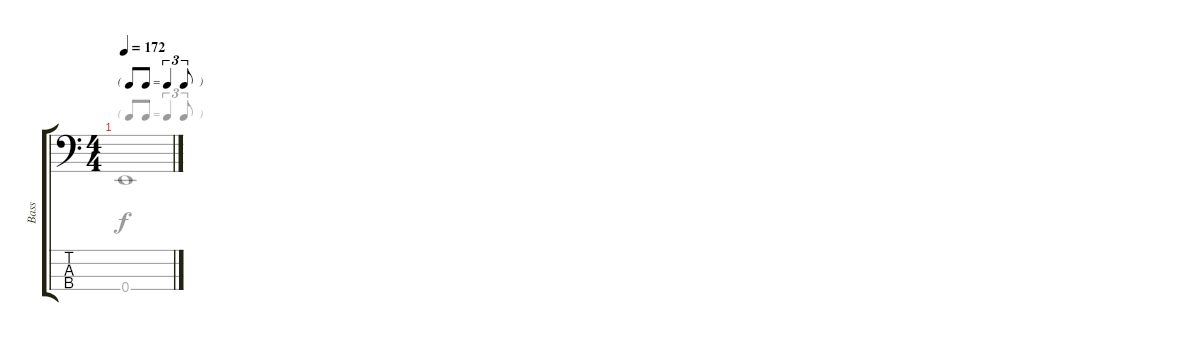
\track ("Bass" "Bass") {instrument electricbasspick}
\staff {score tabs}
\tuning (G2 D2 A1 E1) {hide}
\voice
\ts (4 4)
\tf triplet8th
\tempo 172
\clef f4
\ks c
\voice
\clef f4
\ks c
0.4{t}.1{dy f}
